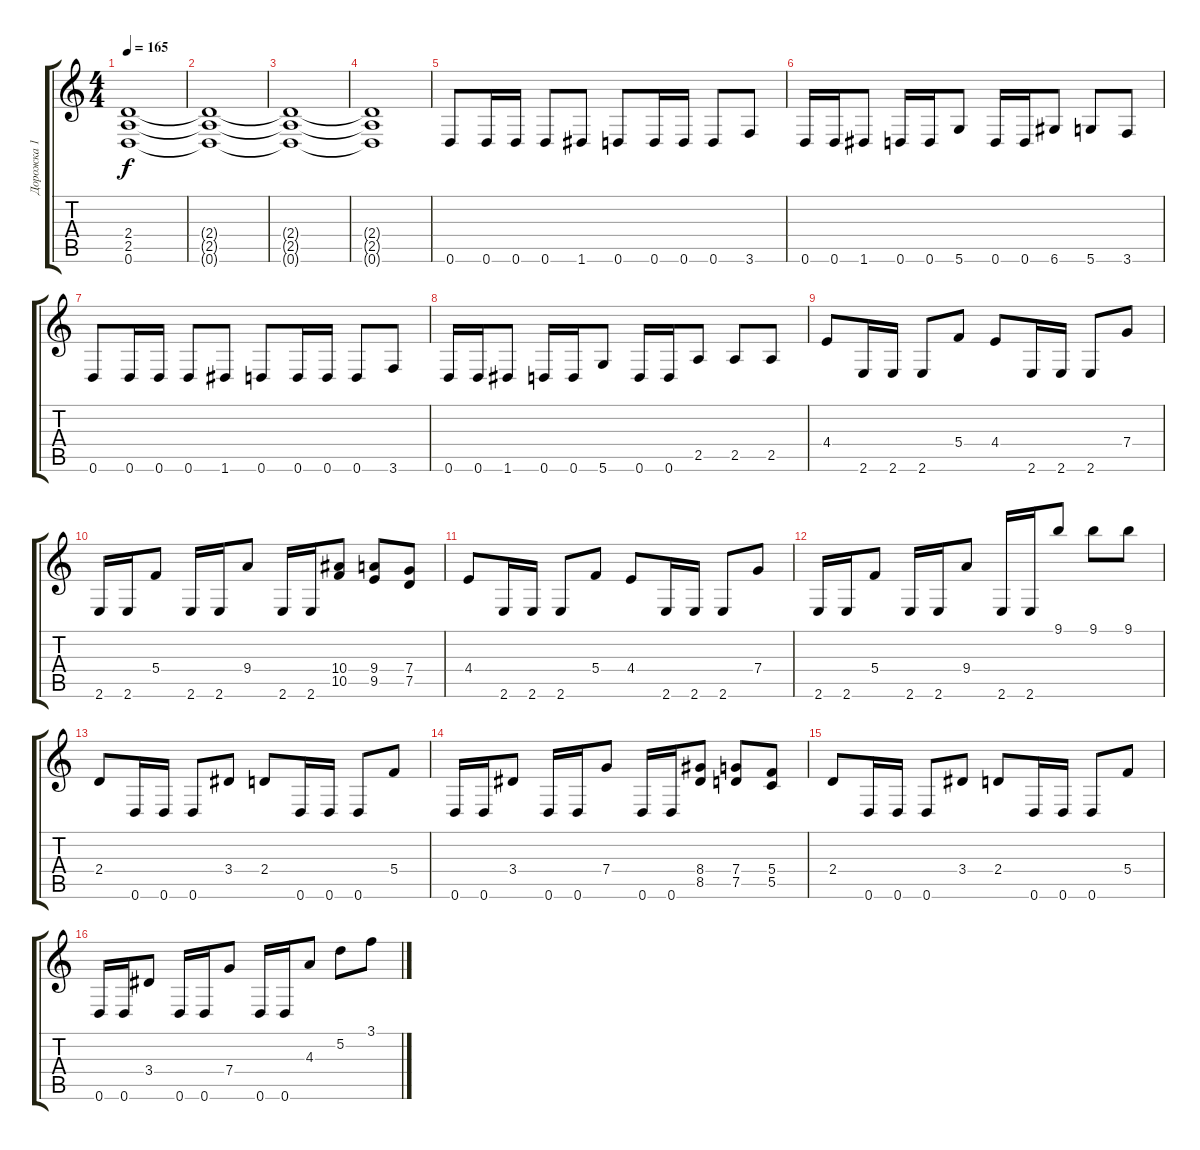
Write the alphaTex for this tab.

\track ("Дорожка 1" "Дорожка 1") {instrument distortionguitar}
\staff {score tabs}
\tuning (D4 A3 F3 C3 G2 D2) {hide}
\ts (4 4)
\tempo 165
\clef g2
\ks c
(2.4 2.5 0.6).1{dy f} |
(2.4{t} 2.5{t} 0.6{t}).1 |
(2.4{t} 2.5{t} 0.6{t}).1 |
(2.4{t} 2.5{t} 0.6{t}).1 |
0.6.8 0.6.16 0.6.16 0.6.8 1.6.8 0.6.8 0.6.16 0.6.16 0.6.8 3.6.8 |
0.6.16 0.6.16 1.6.8 0.6.16 0.6.16 5.6.8 0.6.16 0.6.16 6.6.8 5.6.8 3.6.8 |
0.6.8 0.6.16 0.6.16 0.6.8 1.6.8 0.6.8 0.6.16 0.6.16 0.6.8 3.6.8 |
0.6.16 0.6.16 1.6.8 0.6.16 0.6.16 5.6.8 0.6.16 0.6.16 2.5.8 2.5.8 2.5.8 |
4.4.8 2.6.16 2.6.16 2.6.8 5.4.8 4.4.8 2.6.16 2.6.16 2.6.8 7.4.8 |
2.6.16 2.6.16 5.4.8 2.6.16 2.6.16 9.4.8 2.6.16 2.6.16 (10.4 10.5).8 (9.4 9.5).8 (7.4 7.5).8 |
4.4.8 2.6.16 2.6.16 2.6.8 5.4.8 4.4.8 2.6.16 2.6.16 2.6.8 7.4.8 |
2.6.16 2.6.16 5.4.8 2.6.16 2.6.16 9.4.8 2.6.16 2.6.16 9.1.8 9.1.8 9.1.8 |
2.4.8 0.6.16 0.6.16 0.6.8 3.4.8 2.4.8 0.6.16 0.6.16 0.6.8 5.4.8 |
0.6.16 0.6.16 3.4.8 0.6.16 0.6.16 7.4.8 0.6.16 0.6.16 (8.4 8.5).8 (7.4 7.5).8 (5.4 5.5).8 |
2.4.8 0.6.16 0.6.16 0.6.8 3.4.8 2.4.8 0.6.16 0.6.16 0.6.8 5.4.8 |
0.6.16 0.6.16 3.4.8 0.6.16 0.6.16 7.4.8 0.6.16 0.6.16 4.3.8 5.2.8 3.1.8
